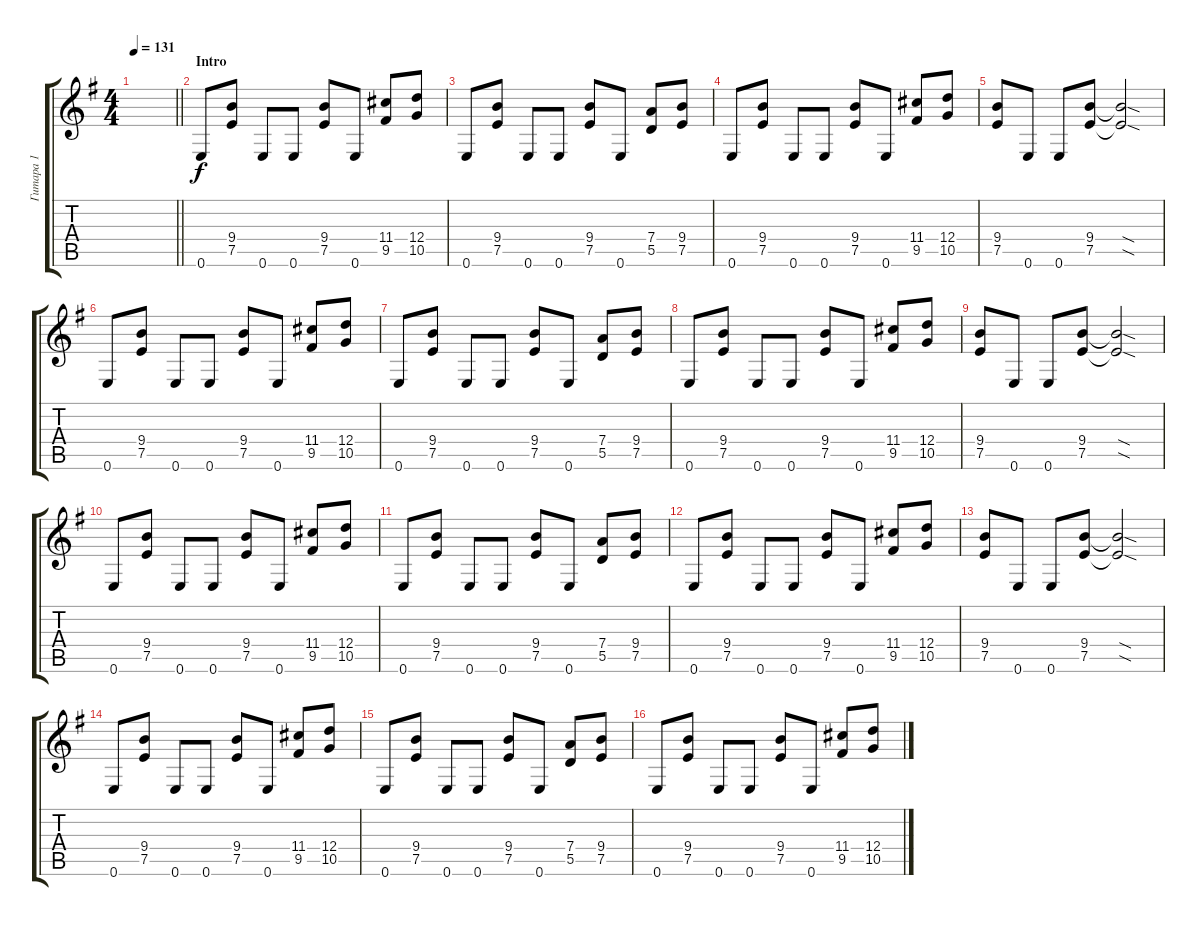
\track ("Гитара 1" "Гитара 1") {instrument distortionguitar}
\staff {score tabs}
\tuning (E4 B3 G3 D3 A2 E2) {hide}
\ts (4 4)
\tempo 131
\clef g2
\barLineRight lightlight
\ks eminor
|
\section ("" "Intro")
0.6.8 (9.4 7.5).8 0.6.8 0.6.8 (9.4 7.5).8 0.6.8 (11.4 9.5).8 (12.4 10.5).8 |
0.6.8 (9.4 7.5).8 0.6.8 0.6.8 (9.4 7.5).8 0.6.8 (7.4 5.5).8 (9.4 7.5).8 |
0.6.8 (9.4 7.5).8 0.6.8 0.6.8 (9.4 7.5).8 0.6.8 (11.4 9.5).8 (12.4 10.5).8 |
(9.4 7.5).8 0.6.8 0.6.8 (9.4 7.5).8 (9.4{sod t} 7.5{sod t}).2 |
0.6.8 (9.4 7.5).8 0.6.8 0.6.8 (9.4 7.5).8 0.6.8 (11.4 9.5).8 (12.4 10.5).8 |
0.6.8 (9.4 7.5).8 0.6.8 0.6.8 (9.4 7.5).8 0.6.8 (7.4 5.5).8 (9.4 7.5).8 |
0.6.8 (9.4 7.5).8 0.6.8 0.6.8 (9.4 7.5).8 0.6.8 (11.4 9.5).8 (12.4 10.5).8 |
(9.4 7.5).8 0.6.8 0.6.8 (9.4 7.5).8 (9.4{sod t} 7.5{sod t}).2 |
0.6.8 (9.4 7.5).8 0.6.8 0.6.8 (9.4 7.5).8 0.6.8 (11.4 9.5).8 (12.4 10.5).8 |
0.6.8 (9.4 7.5).8 0.6.8 0.6.8 (9.4 7.5).8 0.6.8 (7.4 5.5).8 (9.4 7.5).8 |
0.6.8 (9.4 7.5).8 0.6.8 0.6.8 (9.4 7.5).8 0.6.8 (11.4 9.5).8 (12.4 10.5).8 |
(9.4 7.5).8 0.6.8 0.6.8 (9.4 7.5).8 (9.4{sod t} 7.5{sod t}).2 |
0.6.8 (9.4 7.5).8 0.6.8 0.6.8 (9.4 7.5).8 0.6.8 (11.4 9.5).8 (12.4 10.5).8 |
0.6.8 (9.4 7.5).8 0.6.8 0.6.8 (9.4 7.5).8 0.6.8 (7.4 5.5).8 (9.4 7.5).8 |
0.6.8 (9.4 7.5).8 0.6.8 0.6.8 (9.4 7.5).8 0.6.8 (11.4 9.5).8 (12.4 10.5).8
